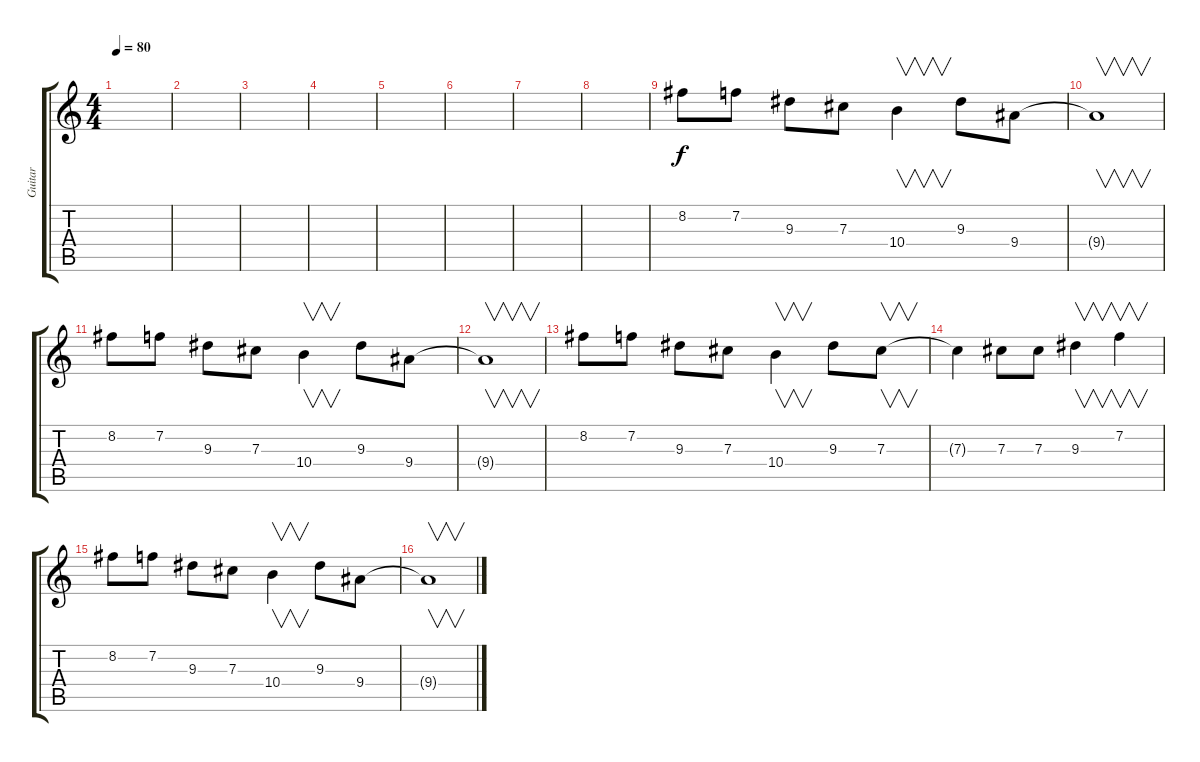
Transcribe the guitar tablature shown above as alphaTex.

\track ("Guitar" "Guitar") {instrument distortionguitar}
\staff {score tabs}
\tuning (Eb4 Bb3 Gb3 Db3 Ab2 Eb2) {hide}
\ts (4 4)
\tempo 80
\clef g2
\ks c
|
|
|
|
|
|
|
|
8.2.8 7.2.8 9.3.8 7.3.8 10.4.4{v} 9.3.8 9.4.8 |
9.4{t}.1{v} |
8.2.8 7.2.8 9.3.8 7.3.8 10.4.4{v} 9.3.8 9.4.8 |
9.4{t}.1{v} |
8.2.8 7.2.8 9.3.8 7.3.8 10.4.4{v} 9.3.8 7.3.8{v} |
7.3{t}.4 7.3.8 7.3.8 9.3.4{v} 7.2.4{v} |
8.2.8 7.2.8 9.3.8 7.3.8 10.4.4{v} 9.3.8 9.4.8 |
9.4{t}.1{v}
